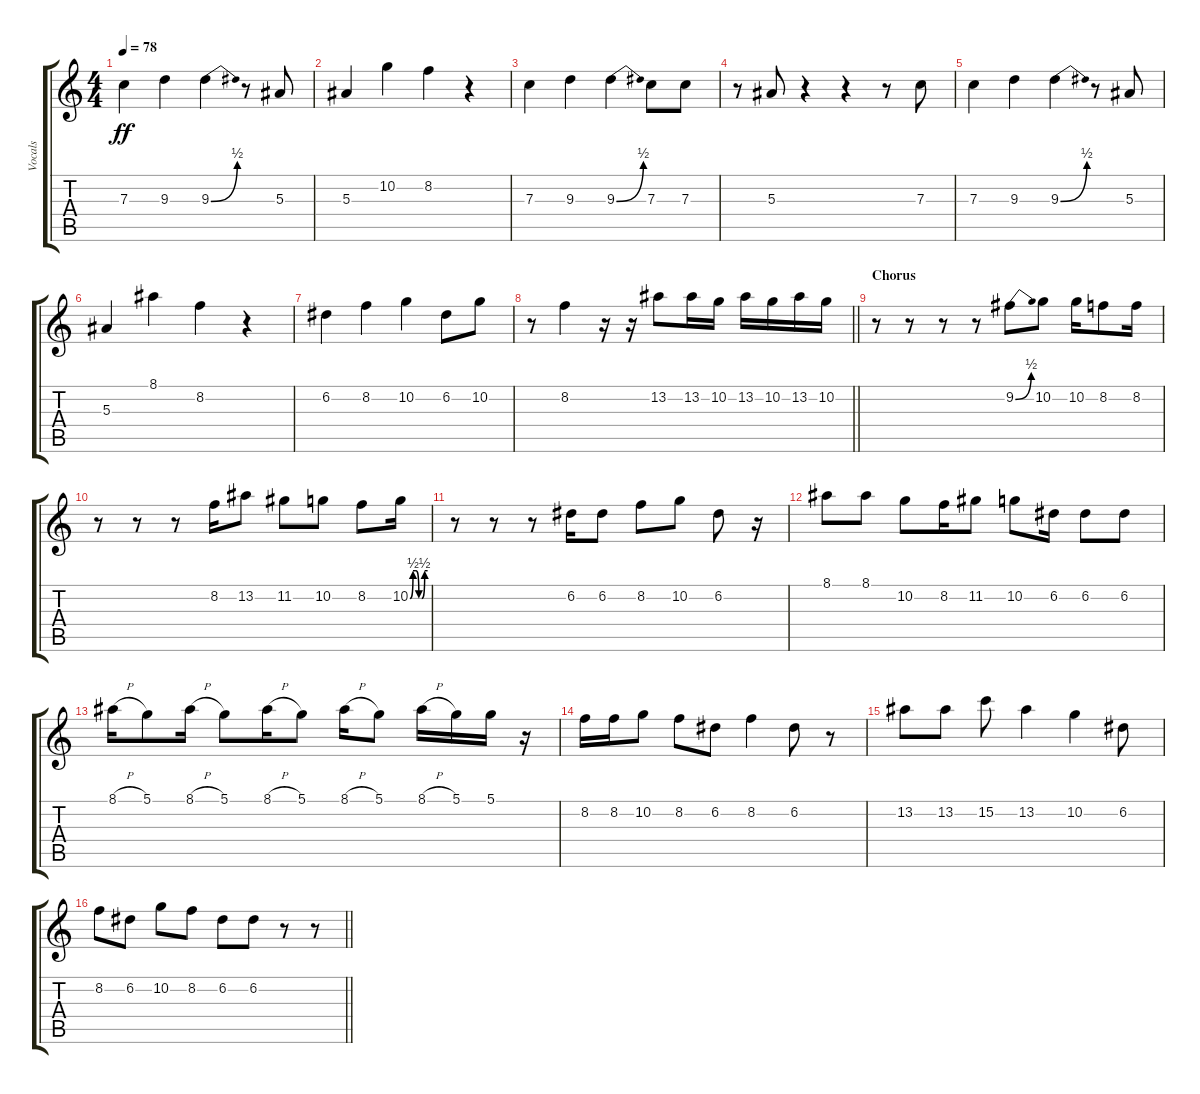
\track ("Vocals" "Vocals") {instrument acousticguitarnylon}
\staff {score tabs}
\tuning (D4 A3 F3 C3 G2 C2) {hide}
\ts (4 4)
\tempo 78
\clef g2
\ks c
7.3.4{dy ff} 9.3.4 9.3{be (bend 0 0 60 2)}.4 r.8 5.3.8 |
5.3.4 10.2.4 8.2.4 r.4 |
7.3.4 9.3.4 9.3{be (bend 0 0 60 2)}.4 7.3.8 7.3.8 |
r.8 5.3.8 r.4 r.4 r.8 7.3.8 |
7.3.4 9.3.4 9.3{be (bend 0 0 60 2)}.4 r.8 5.3.8 |
5.3.4 8.1.4 8.2.4 r.4 |
6.2.4 8.2.4 10.2.4 6.2.8 10.2.8 |
\barLineRight lightlight
r.8 8.2.4 r.16 r.16 13.2.8 13.2.16 10.2.16 13.2.16 10.2.16 13.2.16 10.2.16 |
\section ("" "Chorus")
r.8 r.8 r.8 r.8 9.2{be (bend 0 0 60 2)}.8 10.2.8 10.2.16 8.2.8 8.2.16 |
r.8 r.8 r.8 8.2.16 13.2.8 11.2.8 10.2.8 8.2.8 10.2{be (custom 0 0 10 2 20 2 30 0 40 0 50 2 60 2)}.16 |
r.8 r.8 r.8 6.2.16 6.2.8 8.2.8 10.2.8 6.2.8 r.16 |
8.1.8 8.1.8 10.2.8 8.2.16 11.2.8 10.2.8 6.2.16 6.2.8 6.2.8 |
8.1{h}.16 5.1.8 8.1{h}.16 5.1.8 8.1{h}.16 5.1.8 8.1{h}.16 5.1.8 8.1{h}.16 5.1.16 5.1.16 r.16 |
8.2.16 8.2.16 10.2.8 8.2.8 6.2.8 8.2.4 6.2.8 r.8 |
13.2.8 13.2.8 15.2.8 13.2.4 10.2.4 6.2.8 |
\barLineRight lightlight
8.2.8 6.2.8 10.2.8 8.2.8 6.2.8 6.2.8 r.8 r.8
